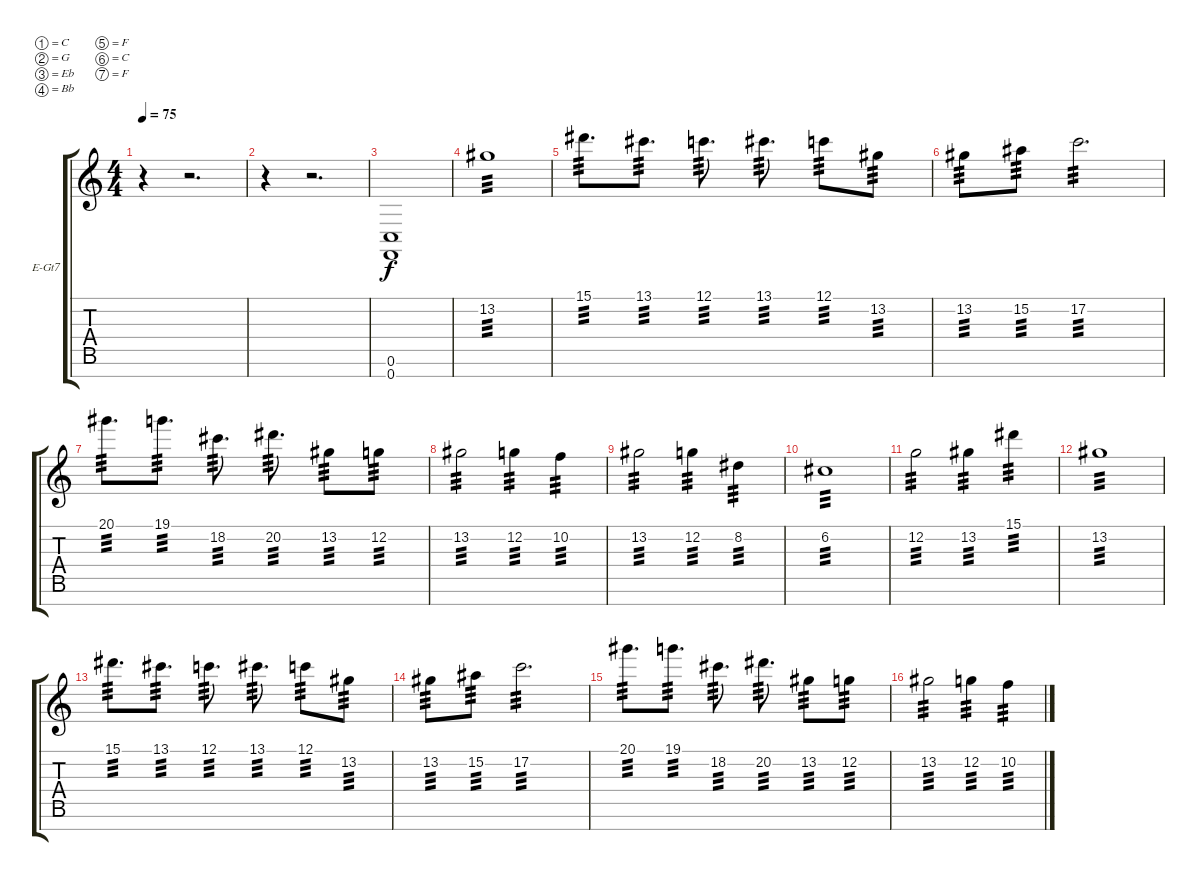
\bracketExtendMode groupsimilarinstruments
\firstSystemTrackNameOrientation horizontal
\otherSystemsTrackNameOrientation horizontal
\track ("Electric Guitar" "E-Gt7") {instrument distortionguitar}
\staff {score tabs}
\tuning (C4 G3 Eb3 Bb2 F2 C2 F1)
\ts (4 4)
\tempo 75
\clef g2
\ks c
r.4{dy f} r.2{d} |
r.4 r.2{d} |
(0.6 0.7).1 |
13.2.1{tp 3} |
15.1.8{d tp 3} 13.1.8{d tp 3} 12.1.8{d tp 3} 13.1.8{d tp 3} 12.1.8{tp 3} 13.2.8{tp 3} |
13.2.8{tp 3} 15.2.8{tp 3} 17.2.2{d tp 3} |
20.1.8{d tp 3} 19.1.8{d tp 3} 18.2.8{d tp 3} 20.2.8{d tp 3} 13.2.8{tp 3} 12.2.8{tp 3} |
13.2.2{tp 3} 12.2.4{tp 3} 10.2.4{tp 3} |
13.2.2{tp 3} 12.2.4{tp 3} 8.2.4{tp 3} |
6.2.1{tp 3} |
12.2.2{tp 3} 13.2.4{tp 3} 15.1.4{tp 3} |
13.2.1{tp 3} |
15.1.8{d tp 3} 13.1.8{d tp 3} 12.1.8{d tp 3} 13.1.8{d tp 3} 12.1.8{tp 3} 13.2.8{tp 3} |
13.2.8{tp 3} 15.2.8{tp 3} 17.2.2{d tp 3} |
20.1.8{d tp 3} 19.1.8{d tp 3} 18.2.8{d tp 3} 20.2.8{d tp 3} 13.2.8{tp 3} 12.2.8{tp 3} |
13.2.2{tp 3} 12.2.4{tp 3} 10.2.4{tp 3}
